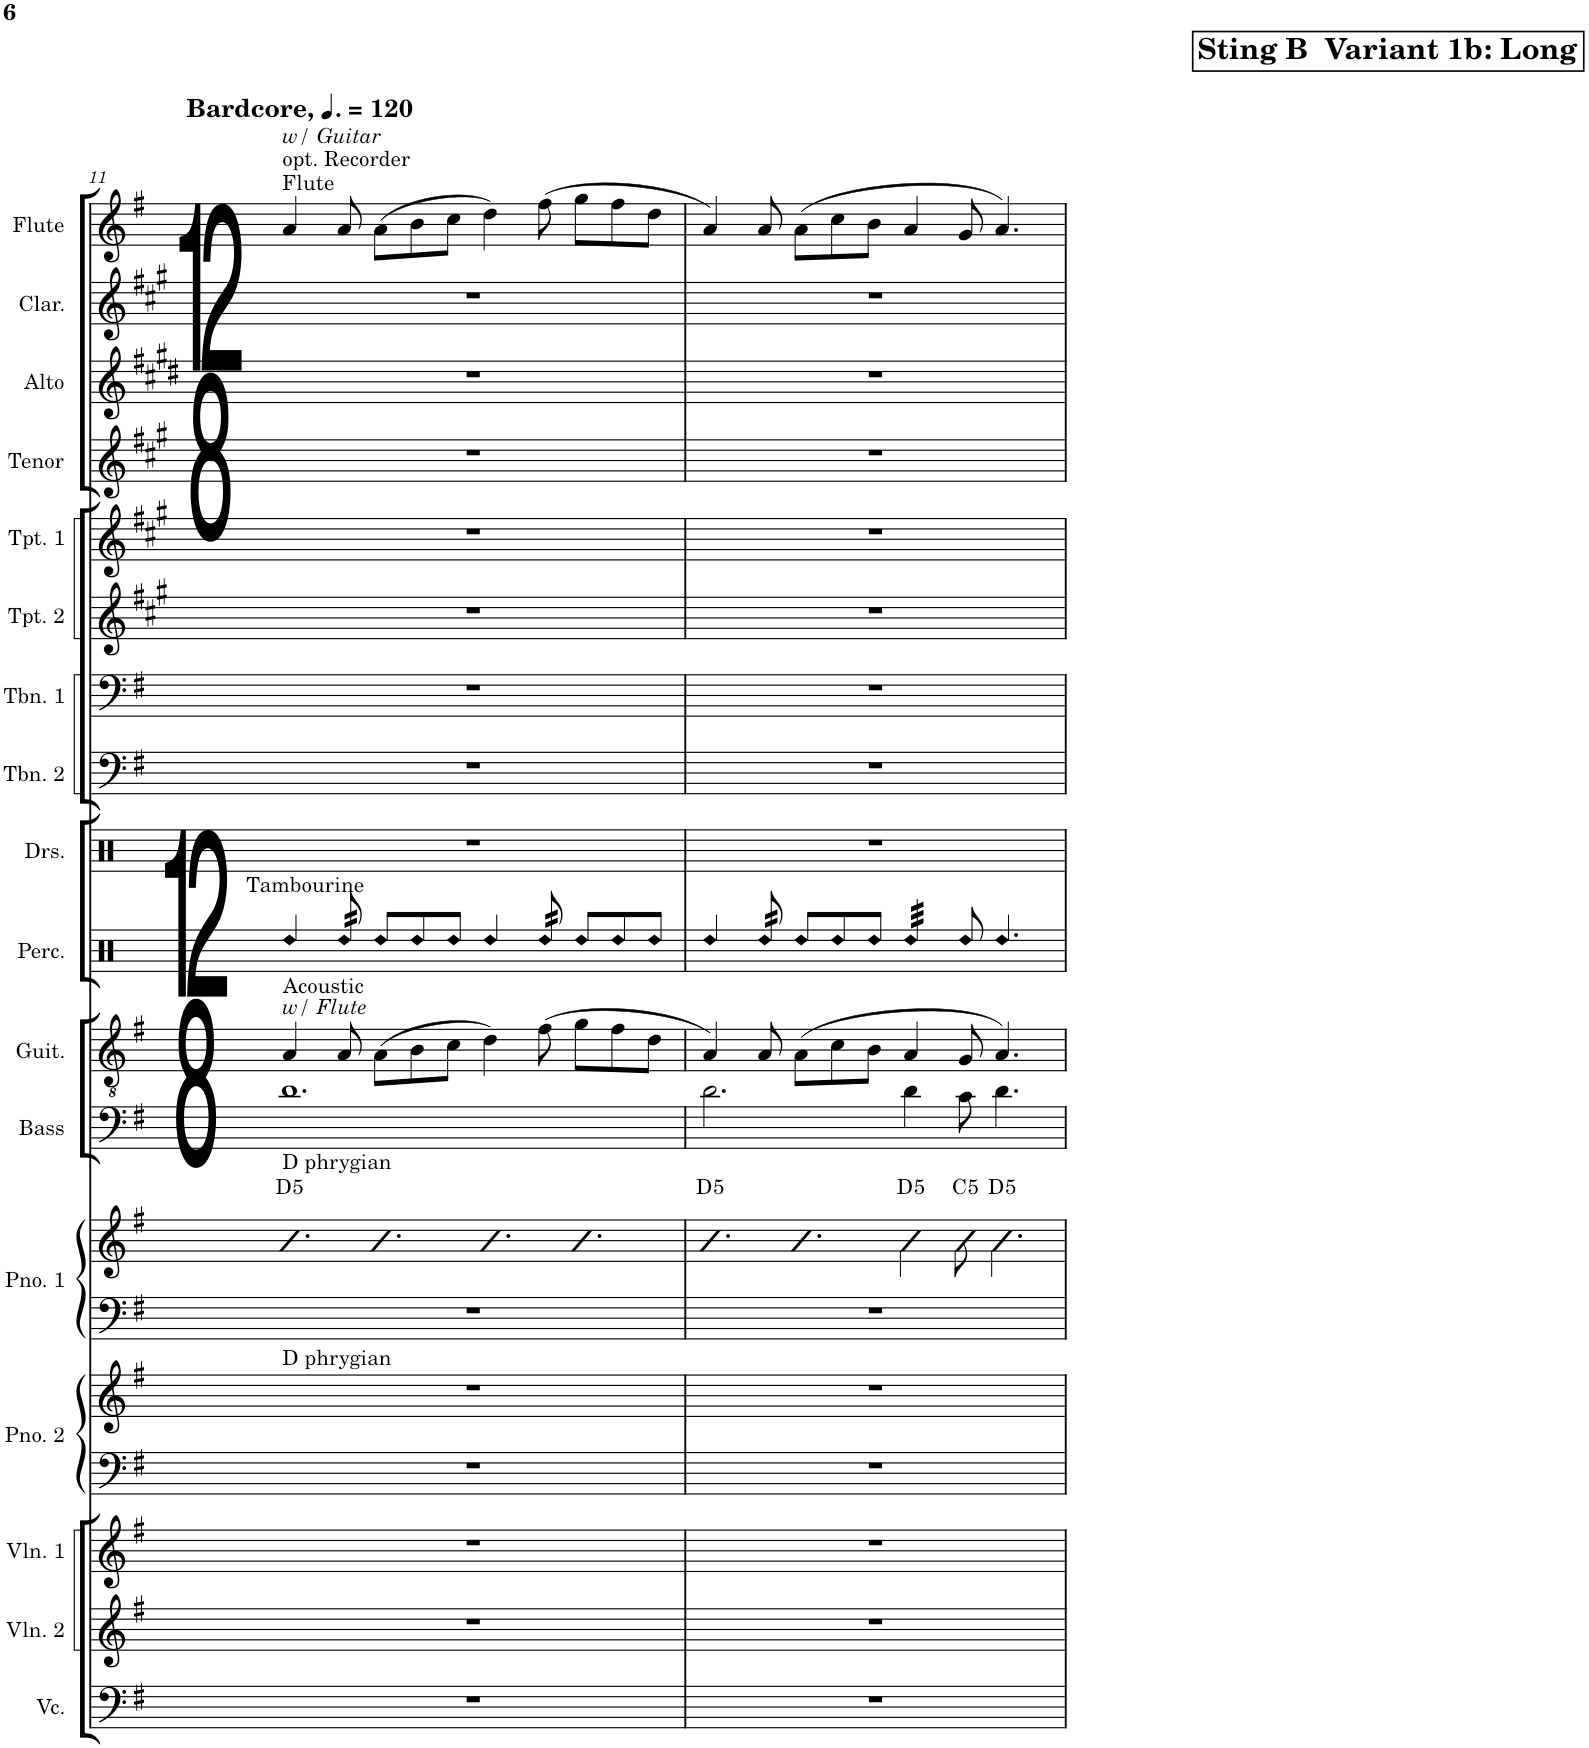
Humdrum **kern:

**kern	**kern	**kern	**kern	**kern	**kern	**kern	**harte	**kern	**kern	**kern	**kern	**kern	**kern	**kern	**kern	**kern	**kern	**kern	**kern
*part17	*part16	*part15	*part14	*part14	*part13	*part13	*part13	*part12	*part11	*part10	*part9	*part8	*part7	*part6	*part5	*part4	*part3	*part2	*part1
*staff19	*staff18	*staff17	*staff16	*staff15	*staff14	*staff13	*	*staff12	*staff11	*staff10	*staff9	*staff8	*staff7	*staff6	*staff5	*staff4	*staff3	*staff2	*staff1
*I"Violoncello	*I"Violin 2	*I"Violin 1	*I"Piano 2	*	*I"Piano 1	*	*	*I"Bass	*I"Guitar	*I"Percussion	*I"Drumset	*I"Trombone 2	*I"Trombone 1	*I"Trumpet 2	*I"Trumpet 1	*I"REED 4 (Tenor Sax)	*I"REED 3 (Alto Sax, Flute)	*I"REED 2 (Clarinet)	*I"REED 1 (Flute, Bari Sax)
*I'Vc.	*I'Vln. 2	*I'Vln. 1	*I'Pno. 2	*	*I'Pno. 1	*	*	*I'Bass	*I'Guit.	*I'Perc.	*I'Drs.	*I'Tbn. 2	*I'Tbn. 1	*I'Tpt. 2	*I'Tpt. 1	*I'Tenor	*I'Alto	*I'Clar.	*I'Flute
!!LO:PB:g=z
*clefF4	*clefG2	*clefG2	*clefF4	*clefG2	*clefF4	*clefG2	*	*clefF4	*clefGv2	*clefX	*clefX	*clefF4	*clefF4	*clefG2	*clefG2	*clefG2	*clefG2	*clefG2	*clefG2
*	*	*	*	*	*	*	*	*Trd7c12	*	*	*	*	*	*Trd1c2	*Trd1c2	*Trd8c14	*Trd5c9	*Trd1c2	*
*k[f#]	*k[f#]	*k[f#]	*k[f#]	*k[f#]	*k[f#]	*k[f#]	*	*k[f#]	*k[f#]	*k[]	*k[]	*k[f#]	*k[f#]	*k[f#c#g#]	*k[f#c#g#]	*k[f#c#g#]	*k[f#c#g#d#]	*k[f#c#g#]	*k[f#]
*M12/8	*M12/8	*M12/8	*M12/8	*M12/8	*M12/8	*M12/8	*	*M12/8	*M12/8	*M12/8	*M12/8	*M12/8	*M12/8	*M12/8	*M12/8	*M12/8	*M12/8	*M12/8	*M12/8
*MM180	*MM180	*MM180	*MM180	*MM180	*MM180	*MM180	*	*MM180	*MM180	*MM180	*MM180	*MM180	*MM180	*MM180	*MM180	*MM180	*MM180	*MM180	*MM180
=11	=11	=11	=11	=11	=11	=11	=11	=11	=11	=11	=11	=11	=11	=11	=11	=11	=11	=11	=11
!	!	!	!	!	!	!	!	!	!	!	!	!	!	!	!	!	!	!	!LO:TX:a:t=Flute
!	!	!	!	!	!	!	!	!	!	!	!	!	!	!	!	!	!	!	!LO:TX:a:t=opt. Recorder
!	!	!	!	!	!	!	!	!	!	!	!	!	!	!	!	!	!	!	!LO:TX:a:i:t=w/ Guitar
!	!	!	!	!	!	!	!	!	!	!	!	!	!	!	!	!	!	!	!LO:TX:a:B:t=Sting B  Variant 1b&colon; Long
!	!	!	!	!	!	!	!	!	!	!	!	!	!	!	!	!	!	!	!LO:TX:a:B:t=Bardcore,
!	!	!	!	!	!	!	!	!	!	!LO:TX:a:t=Tambourine	!	!	!	!	!	!	!	!	!
!	!	!	!	!	!	!	!	!	!LO:TX:a:i:t=w/ Flute	!	!	!	!	!	!	!	!	!	!
!	!	!	!	!	!	!	!	!	!LO:TX:a:t=Acoustic	!	!	!	!	!	!	!	!	!	!
!	!	!	!	!	!	!LO:TX:a:t=D phrygian	!	!	!	!	!	!	!	!	!	!	!	!	!
!	!	!	!	!LO:TX:a:t=D phrygian	!	!	!	!	!	!	!	!	!	!	!	!	!	!	!
!	!	!	!	!	!	!	!LO:H:kt=5	!	!	!LO:N:head=diamond	!	!	!	!	!	!	!	!	!
1.r	1.r	1.r	1.r	1.r	1.r	4.b	D:(1,5)	1.d	4A/	4Rdd/	1.r	1.r	1.r	1.r	1.r	1.r	1.r	1.r	4a/
!	!	!	!	!	!	!	!	!	!	!LO:N:head=diamond	!	!	!	!	!	!	!	!	!
*	*	*	*	*	*	*	*	*	*	*tremolo	*	*	*	*	*	*	*	*	*
.	.	.	.	.	.	.	.	.	8A/	32Rdd/	.	.	.	.	.	.	.	.	8a/
.	.	.	.	.	.	.	.	.	.	32Rdd/	.	.	.	.	.	.	.	.	.
.	.	.	.	.	.	.	.	.	.	32Rdd/	.	.	.	.	.	.	.	.	.
.	.	.	.	.	.	.	.	.	.	32Rdd/	.	.	.	.	.	.	.	.	.
*	*	*	*	*	*	*	*	*	*	*Xtremolo	*	*	*	*	*	*	*	*	*
!	!	!	!	!	!	!	!	!	!	!LO:N:head=diamond	!	!	!	!	!	!	!	!	!
.	.	.	.	.	.	4.b	.	.	(8A\L	8Rdd/L	.	.	.	.	.	.	.	.	(8a\L
!	!	!	!	!	!	!	!	!	!	!LO:N:head=diamond	!	!	!	!	!	!	!	!	!
.	.	.	.	.	.	.	.	.	8B\	8Rdd/	.	.	.	.	.	.	.	.	8b\
!	!	!	!	!	!	!	!	!	!	!LO:N:head=diamond	!	!	!	!	!	!	!	!	!
.	.	.	.	.	.	.	.	.	8c\J	8Rdd/J	.	.	.	.	.	.	.	.	8cc\J
!	!	!	!	!	!	!	!	!	!	!LO:N:head=diamond	!	!	!	!	!	!	!	!	!
.	.	.	.	.	.	4.b	.	.	4d\)	4Rdd/	.	.	.	.	.	.	.	.	4dd\)
!	!	!	!	!	!	!	!	!	!	!LO:N:head=diamond	!	!	!	!	!	!	!	!	!
*	*	*	*	*	*	*	*	*	*	*tremolo	*	*	*	*	*	*	*	*	*
.	.	.	.	.	.	.	.	.	(8f#\	32Rdd/	.	.	.	.	.	.	.	.	(8ff#\
.	.	.	.	.	.	.	.	.	.	32Rdd/	.	.	.	.	.	.	.	.	.
.	.	.	.	.	.	.	.	.	.	32Rdd/	.	.	.	.	.	.	.	.	.
.	.	.	.	.	.	.	.	.	.	32Rdd/	.	.	.	.	.	.	.	.	.
*	*	*	*	*	*	*	*	*	*	*Xtremolo	*	*	*	*	*	*	*	*	*
!	!	!	!	!	!	!	!	!	!	!LO:N:head=diamond	!	!	!	!	!	!	!	!	!
.	.	.	.	.	.	4.b	.	.	8g\L	8Rdd/L	.	.	.	.	.	.	.	.	8gg\L
!	!	!	!	!	!	!	!	!	!	!LO:N:head=diamond	!	!	!	!	!	!	!	!	!
.	.	.	.	.	.	.	.	.	8f#\	8Rdd/	.	.	.	.	.	.	.	.	8ff#\
!	!	!	!	!	!	!	!	!	!	!LO:N:head=diamond	!	!	!	!	!	!	!	!	!
.	.	.	.	.	.	.	.	.	8d\J	8Rdd/J	.	.	.	.	.	.	.	.	8dd\J
=12	=12	=12	=12	=12	=12	=12	=12	=12	=12	=12	=12	=12	=12	=12	=12	=12	=12	=12	=12
!	!	!	!	!	!	!	!LO:H:kt=5	!	!	!LO:N:head=diamond	!	!	!	!	!	!	!	!	!
1.r	1.r	1.r	1.r	1.r	1.r	4.b	D:(1,5)	2.d\	4A/)	4Rdd/	1.r	1.r	1.r	1.r	1.r	1.r	1.r	1.r	4a/)
!	!	!	!	!	!	!	!	!	!	!LO:N:head=diamond	!	!	!	!	!	!	!	!	!
*	*	*	*	*	*	*	*	*	*	*tremolo	*	*	*	*	*	*	*	*	*
.	.	.	.	.	.	.	.	.	8A/	32Rdd/	.	.	.	.	.	.	.	.	8a/
.	.	.	.	.	.	.	.	.	.	32Rdd/	.	.	.	.	.	.	.	.	.
.	.	.	.	.	.	.	.	.	.	32Rdd/	.	.	.	.	.	.	.	.	.
.	.	.	.	.	.	.	.	.	.	32Rdd/	.	.	.	.	.	.	.	.	.
*	*	*	*	*	*	*	*	*	*	*Xtremolo	*	*	*	*	*	*	*	*	*
!	!	!	!	!	!	!	!	!	!	!LO:N:head=diamond	!	!	!	!	!	!	!	!	!
.	.	.	.	.	.	4.b	.	.	(8A\L	8Rdd/L	.	.	.	.	.	.	.	.	(8a\L
!	!	!	!	!	!	!	!	!	!	!LO:N:head=diamond	!	!	!	!	!	!	!	!	!
.	.	.	.	.	.	.	.	.	8c\	8Rdd/	.	.	.	.	.	.	.	.	8cc\
!	!	!	!	!	!	!	!	!	!	!LO:N:head=diamond	!	!	!	!	!	!	!	!	!
.	.	.	.	.	.	.	.	.	8B\J	8Rdd/J	.	.	.	.	.	.	.	.	8b\J
!	!	!	!	!	!	!	!LO:H:kt=5	!	!	!LO:N:head=diamond	!	!	!	!	!	!	!	!	!
*	*	*	*	*	*	*	*	*	*	*tremolo	*	*	*	*	*	*	*	*	*
.	.	.	.	.	.	4a\	D:(1,5)	4d\	4A/	32Rdd/LLL	.	.	.	.	.	.	.	.	4a/
.	.	.	.	.	.	.	.	.	.	32Rdd/	.	.	.	.	.	.	.	.	.
.	.	.	.	.	.	.	.	.	.	32Rdd/	.	.	.	.	.	.	.	.	.
.	.	.	.	.	.	.	.	.	.	32Rdd/	.	.	.	.	.	.	.	.	.
.	.	.	.	.	.	.	.	.	.	32Rdd/	.	.	.	.	.	.	.	.	.
.	.	.	.	.	.	.	.	.	.	32Rdd/	.	.	.	.	.	.	.	.	.
.	.	.	.	.	.	.	.	.	.	32Rdd/	.	.	.	.	.	.	.	.	.
.	.	.	.	.	.	.	.	.	.	32Rdd/JJJ	.	.	.	.	.	.	.	.	.
*	*	*	*	*	*	*	*	*	*	*Xtremolo	*	*	*	*	*	*	*	*	*
!	!	!	!	!	!	!	!LO:H:kt=5	!	!	!LO:N:head=diamond	!	!	!	!	!	!	!	!	!
.	.	.	.	.	.	8g\	C:(1,5)	8c\	8G/	8Rdd/	.	.	.	.	.	.	.	.	8g/
!	!	!	!	!	!	!	!LO:H:kt=5	!	!	!LO:N:head=diamond	!	!	!	!	!	!	!	!	!
.	.	.	.	.	.	4.a\	D:(1,5)	4.d\	4.A/)	4.Rdd/	.	.	.	.	.	.	.	.	4.a/)
=	=	=	=	=	=	=	=	=	=	=	=	=	=	=	=	=	=	=	=
*-	*-	*-	*-	*-	*-	*-	*-	*-	*-	*-	*-	*-	*-	*-	*-	*-	*-	*-	*-
